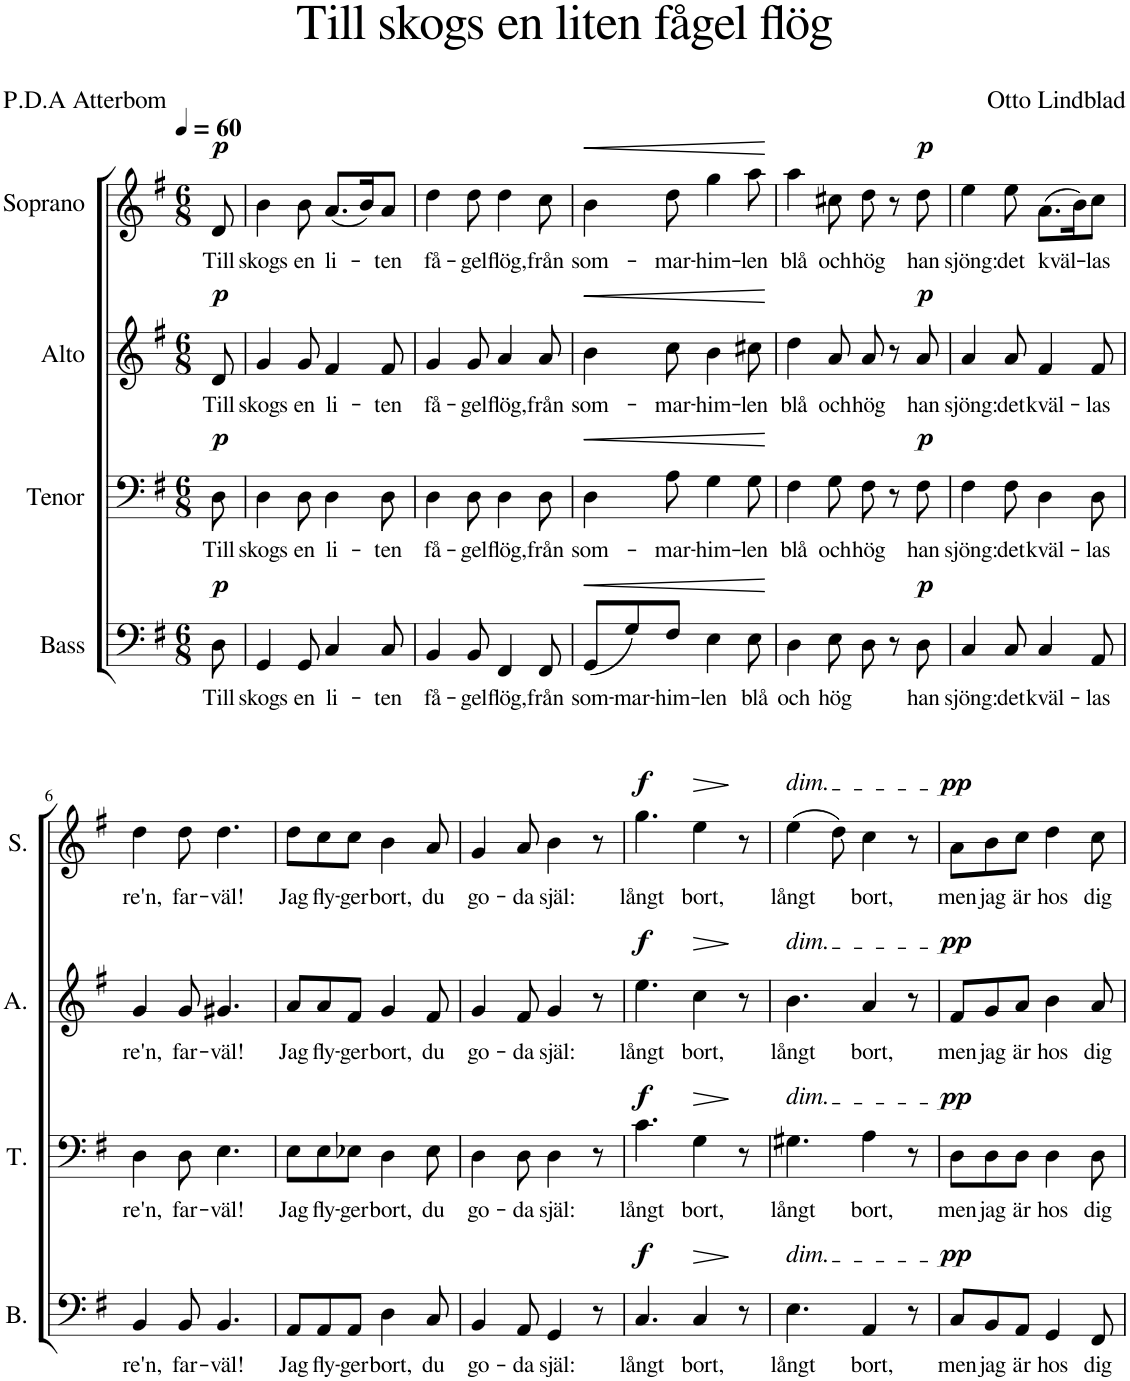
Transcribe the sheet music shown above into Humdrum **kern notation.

**kern	**text	**dynam	**kern	**text	**dynam	**kern	**text	**dynam	**kern	**text	**dynam
*part4	*part4	*part4	*part3	*part3	*part3	*part2	*part2	*part2	*part1	*part1	*part1
*staff4	*staff4	*staff4	*staff3	*staff3	*staff3	*staff2	*staff2	*staff2	*staff1	*staff1	*staff1
*I"Bass	*	*	*I"Tenor	*	*	*I"Alto	*	*	*I"Soprano	*	*
*I'B.	*	*	*I'T.	*	*	*I'A.	*	*	*I'S.	*	*
*clefF4	*	*	*clefF4	*	*	*clefG2	*	*	*clefG2	*	*
*k[f#]	*	*	*k[f#]	*	*	*k[f#]	*	*	*k[f#]	*	*
*M6/8	*	*	*M6/8	*	*	*M6/8	*	*	*M6/8	*	*
*MM60	*	*	*MM60	*	*	*MM60	*	*	*MM60	*	*
=	=	=	=	=	=	=	=	=	=	=	=
!	!LO:LY:b	!LO:DY:a	!	!LO:LY:b	!LO:DY:a	!	!LO:LY:b	!LO:DY:a	!	!LO:LY:b	!LO:DY:a
8D\	Till	p	8D\	Till	p	8d/	Till	p	8d/	Till	p
=1	=1	=1	=1	=1	=1	=1	=1	=1	=1	=1	=1
!	!LO:LY:b	!	!	!LO:LY:b	!	!	!LO:LY:b	!	!	!LO:LY:b	!
4GG/	skogs	.	4D\	skogs	.	4g/	skogs	.	4b\	skogs	.
!	!LO:LY:b	!	!	!LO:LY:b	!	!	!LO:LY:b	!	!	!LO:LY:b	!
8GG/	en	.	8D\	en	.	8g/	en	.	8b\	en	.
!	!LO:LY:b	!	!	!LO:LY:b	!	!	!LO:LY:b	!	!	!LO:LY:b	!
4C/	li-	.	4D\	li-	.	4f#/	li-	.	(8.a/L	li-	.
.	.	.	.	.	.	.	.	.	16b/K)	.	.
!	!LO:LY:b	!	!	!LO:LY:b	!	!	!LO:LY:b	!	!	!LO:LY:b	!
8C/	-ten	.	8D\	-ten	.	8f#/	-ten	.	8a/J	-ten	.
=2	=2	=2	=2	=2	=2	=2	=2	=2	=2	=2	=2
!	!LO:LY:b	!	!	!LO:LY:b	!	!	!LO:LY:b	!	!	!LO:LY:b	!
4BB/	få-	.	4D\	få-	.	4g/	få-	.	4dd\	få-	.
!	!LO:LY:b	!	!	!LO:LY:b	!	!	!LO:LY:b	!	!	!LO:LY:b	!
8BB/	-gel	.	8D\	-gel	.	8g/	-gel	.	8dd\	-gel	.
!	!LO:LY:b	!	!	!LO:LY:b	!	!	!LO:LY:b	!	!	!LO:LY:b	!
4FF#/	flög,	.	4D\	flög,	.	4a/	flög,	.	4dd\	flög,	.
!	!LO:LY:b	!	!	!LO:LY:b	!	!	!LO:LY:b	!	!	!LO:LY:b	!
8FF#/	från	.	8D\	från	.	8a/	från	.	8cc\	från	.
=3	=3	=3	=3	=3	=3	=3	=3	=3	=3	=3	=3
!	!LO:LY:b	!LO:HP:b	!	!LO:LY:b	!LO:HP:b	!	!LO:LY:b	!LO:HP:b	!	!LO:LY:b	!LO:HP:b
(8GG/L	som-	<	4D\	som-	<	4b\	som-	<	4b\	som-	<
!	!LO:LY:b	!	!	!	!	!	!	!	!	!	!
8G/)	-mar-	.	.	.	.	.	.	.	.	.	.
!	!LO:LY:b	!	!	!LO:LY:b	!	!	!LO:LY:b	!	!	!LO:LY:b	!
8F#/J	-him-	.	8A\	-mar-	.	8cc\	-mar-	.	8dd\	-mar-	.
!	!LO:LY:b	!	!	!LO:LY:b	!	!	!LO:LY:b	!	!	!LO:LY:b	!
4E\	-len	.	4G\	-him-	.	4b\	-him-	.	4gg\	-him-	.
!	!LO:LY:b	!	!	!LO:LY:b	!	!	!LO:LY:b	!	!	!LO:LY:b	!
8E\	blå	.	8G\	-len	.	8cc#X\	-len	.	8aa\	-len	.
.	.	[	.	.	[	.	.	[	.	.	[
=4	=4	=4	=4	=4	=4	=4	=4	=4	=4	=4	=4
!	!LO:LY:b	!	!	!LO:LY:b	!	!	!LO:LY:b	!	!	!LO:LY:b	!
4D\	och	.	4F#\	blå	.	4dd\	blå	.	4aa\	blå	.
!	!LO:LY:b	!	!	!LO:LY:b	!	!	!LO:LY:b	!	!	!LO:LY:b	!
8E\	hög	.	8G\	och	.	8a/	och	.	8cc#X\	och	.
!	!	!	!	!LO:LY:b	!	!	!LO:LY:b	!	!	!LO:LY:b	!
8D\	.	.	8F#\	hög	.	8a/	hög	.	8dd\	hög	.
8r	.	.	8r	.	.	8r	.	.	8r	.	.
!	!LO:LY:b	!LO:DY:a	!	!LO:LY:b	!LO:DY:a	!	!LO:LY:b	!LO:DY:a	!	!LO:LY:b	!LO:DY:a
8D\	han	p	8F#\	han	p	8a/	han	p	8dd\	han	p
=5	=5	=5	=5	=5	=5	=5	=5	=5	=5	=5	=5
!	!LO:LY:b	!	!	!LO:LY:b	!	!	!LO:LY:b	!	!	!LO:LY:b	!
4C/	sjöng:	.	4F#\	sjöng:	.	4a/	sjöng:	.	4ee\	sjöng:	.
!	!LO:LY:b	!	!	!LO:LY:b	!	!	!LO:LY:b	!	!	!LO:LY:b	!
8C/	det	.	8F#\	det	.	8a/	det	.	8ee\	det	.
!	!LO:LY:b	!	!	!LO:LY:b	!	!	!LO:LY:b	!	!	!LO:LY:b	!
4C/	kväl-	.	4D\	kväl-	.	4f#/	kväl-	.	(8.a\L	kväl-	.
.	.	.	.	.	.	.	.	.	16b\K)	.	.
!	!LO:LY:b	!	!	!LO:LY:b	!	!	!LO:LY:b	!	!	!LO:LY:b	!
8AA/	-las	.	8D\	-las	.	8f#/	-las	.	8cc\J	-las	.
!!LO:LB:g=z
=6	=6	=6	=6	=6	=6	=6	=6	=6	=6	=6	=6
!	!LO:LY:b	!	!	!LO:LY:b	!	!	!LO:LY:b	!	!	!LO:LY:b	!
4BB/	re'n,	.	4D\	re'n,	.	4g/	re'n,	.	4dd\	re'n,	.
!	!LO:LY:b	!	!	!LO:LY:b	!	!	!LO:LY:b	!	!	!LO:LY:b	!
8BB/	far-	.	8D\	far-	.	8g/	far-	.	8dd\	far-	.
!	!LO:LY:b	!	!	!LO:LY:b	!	!	!LO:LY:b	!	!	!LO:LY:b	!
4.BB/	-väl!	.	4.E\	-väl!	.	4.g#X/	-väl!	.	4.dd\	-väl!	.
=7	=7	=7	=7	=7	=7	=7	=7	=7	=7	=7	=7
!	!LO:LY:b	!	!	!LO:LY:b	!	!	!LO:LY:b	!	!	!LO:LY:b	!
8AA/L	Jag	.	8E\L	Jag	.	8a/L	Jag	.	8dd\L	Jag	.
!	!LO:LY:b	!	!	!LO:LY:b	!	!	!LO:LY:b	!	!	!LO:LY:b	!
8AA/	fly-	.	8E\	fly-	.	8a/	fly-	.	8cc\	fly-	.
!	!LO:LY:b	!	!	!LO:LY:b	!	!	!LO:LY:b	!	!	!LO:LY:b	!
8AA/J	-ger	.	8E-X\J	-ger	.	8f#/J	-ger	.	8cc\J	-ger	.
!	!LO:LY:b	!	!	!LO:LY:b	!	!	!LO:LY:b	!	!	!LO:LY:b	!
4D\	bort,	.	4D\	bort,	.	4g/	bort,	.	4b\	bort,	.
!	!LO:LY:b	!	!	!LO:LY:b	!	!	!LO:LY:b	!	!	!LO:LY:b	!
8C/	du	.	8E-\	du	.	8f#/	du	.	8a/	du	.
=8	=8	=8	=8	=8	=8	=8	=8	=8	=8	=8	=8
!	!LO:LY:b	!	!	!LO:LY:b	!	!	!LO:LY:b	!	!	!LO:LY:b	!
4BB/	go-	.	4D\	go-	.	4g/	go-	.	4g/	go-	.
!	!LO:LY:b	!	!	!LO:LY:b	!	!	!LO:LY:b	!	!	!LO:LY:b	!
8AA/	-da	.	8D\	-da	.	8f#/	-da	.	8a/	-da	.
!	!LO:LY:b	!	!	!LO:LY:b	!	!	!LO:LY:b	!	!	!LO:LY:b	!
4GG/	själ:	.	4D\	själ:	.	4g/	själ:	.	4b\	själ:	.
8r	.	.	8r	.	.	8r	.	.	8r	.	.
=9	=9	=9	=9	=9	=9	=9	=9	=9	=9	=9	=9
!	!LO:LY:b	!LO:DY:a	!	!LO:LY:b	!LO:DY:a	!	!LO:LY:b	!LO:DY:a	!	!LO:LY:b	!LO:DY:a
4.C/	långt	f	4.c\	långt	f	4.ee\	långt	f	4.gg\	långt	f
!	!LO:LY:b	!LO:HP:b	!	!LO:LY:b	!LO:HP:b	!	!LO:LY:b	!LO:HP:b	!	!LO:LY:b	!LO:HP:b
4C/	bort,	>	4G\	bort,	>	4cc\	bort,	>	4ee\	bort,	>
8r	.	]	8r	.	]	8r	.	]	8r	.	]
=10	=10	=10	=10	=10	=10	=10	=10	=10	=10	=10	=10
!	!	!	!	!	!	!	!	!	!LO:TX:a:i:t=dim.	!	!
!	!	!	!	!	!	!LO:TX:a:i:t=dim.	!	!	!	!	!
!	!	!	!LO:TX:a:i:t=dim.	!	!	!	!	!	!	!	!
!LO:TX:a:i:t=dim.	!	!	!	!	!	!	!	!	!	!	!
!	!LO:LY:b	!	!	!LO:LY:b	!	!	!LO:LY:b	!	!	!LO:LY:b	!
4.E\	långt	.	4.G#X\	långt	.	4.b\	långt	.	(4ee\	långt	.
.	.	.	.	.	.	.	.	.	8dd\)	.	.
!	!LO:LY:b	!	!	!LO:LY:b	!	!	!LO:LY:b	!	!	!LO:LY:b	!
4AA/	bort,	.	4A\	bort,	.	4a/	bort,	.	4cc\	bort,	.
8r	.	.	8r	.	.	8r	.	.	8r	.	.
=11	=11	=11	=11	=11	=11	=11	=11	=11	=11	=11	=11
!	!LO:LY:b	!LO:DY:a	!	!LO:LY:b	!LO:DY:a	!	!LO:LY:b	!LO:DY:a	!	!LO:LY:b	!LO:DY:a
8C/L	men	pp	8D\L	men	pp	8f#/L	men	pp	8a\L	men	pp
!	!LO:LY:b	!	!	!LO:LY:b	!	!	!LO:LY:b	!	!	!LO:LY:b	!
8BB/	jag	.	8D\	jag	.	8g/	jag	.	8b\	jag	.
!	!LO:LY:b	!	!	!LO:LY:b	!	!	!LO:LY:b	!	!	!LO:LY:b	!
8AA/J	är	.	8D\J	är	.	8a/J	är	.	8cc\J	är	.
!	!LO:LY:b	!	!	!LO:LY:b	!	!	!LO:LY:b	!	!	!LO:LY:b	!
4GG/	hos	.	4D\	hos	.	4b\	hos	.	4dd\	hos	.
!	!LO:LY:b	!	!	!LO:LY:b	!	!	!LO:LY:b	!	!	!LO:LY:b	!
8FF#/	dig	.	8D\	dig	.	8a/	dig	.	8cc\	dig	.
=	=	=	=	=	=	=	=	=	=	=	=
*-	*-	*-	*-	*-	*-	*-	*-	*-	*-	*-	*-
